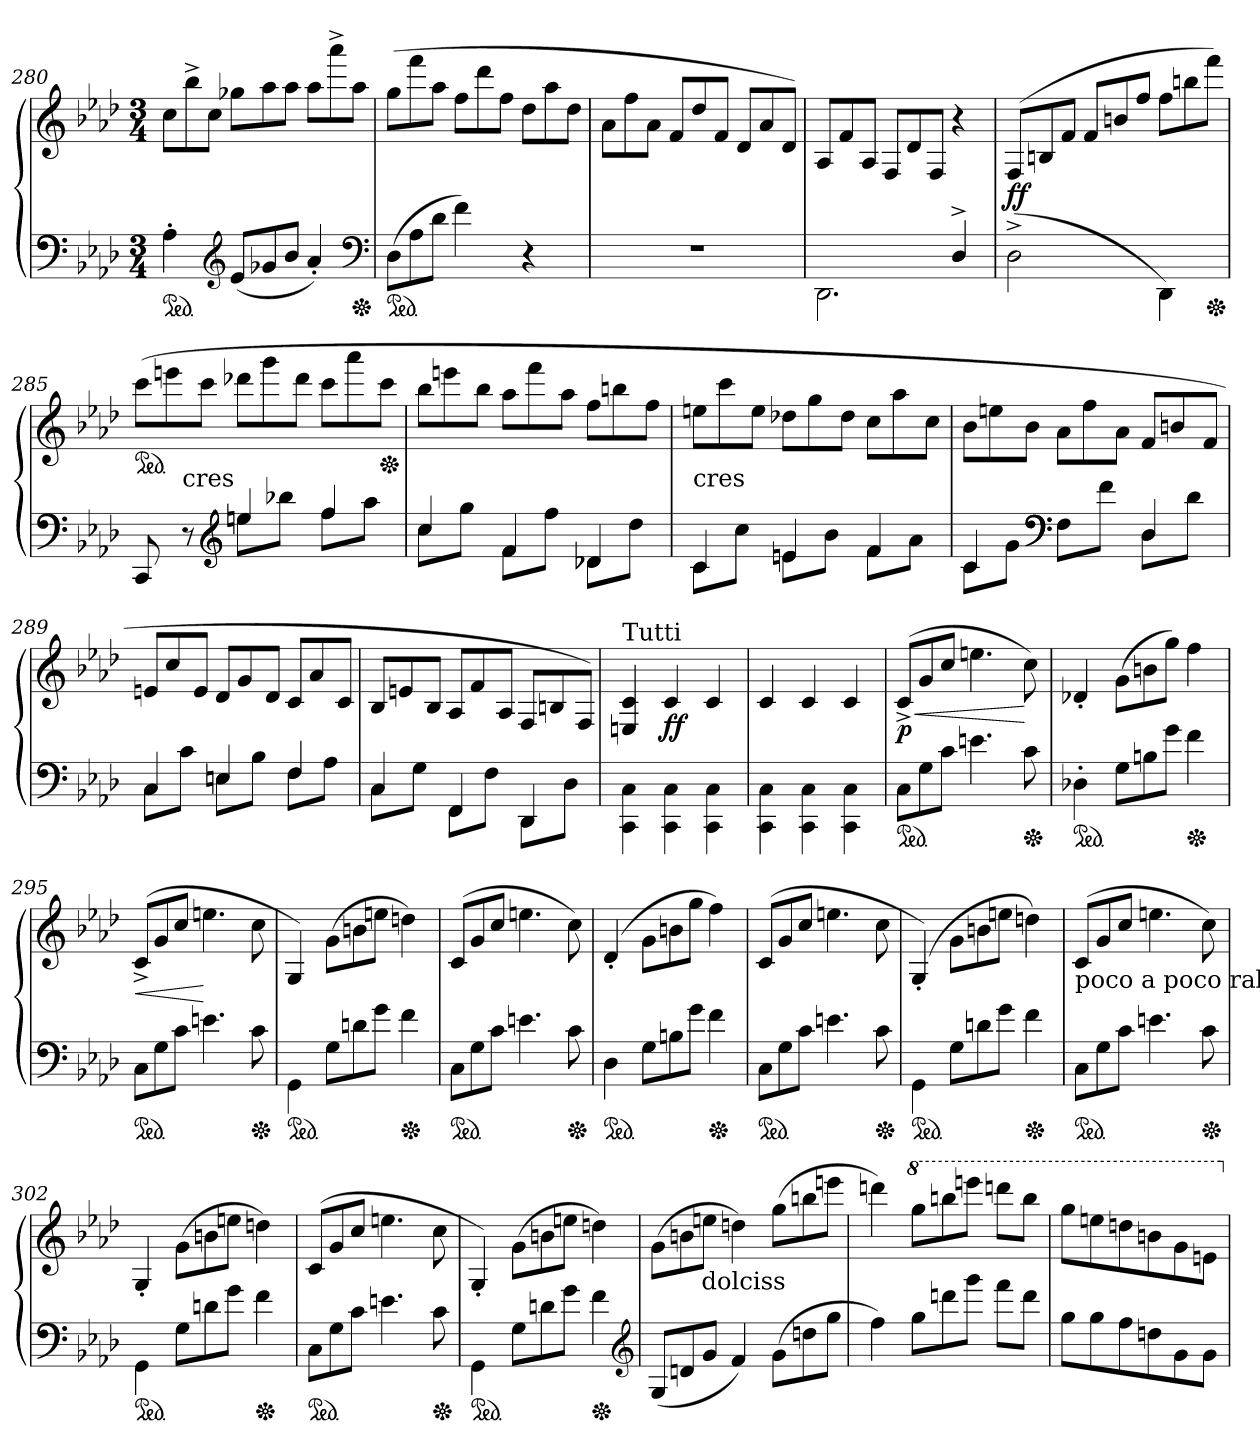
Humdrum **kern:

**kern	**kern	**dynam
*part1	*part1	*part1
*staff2	*staff1	*staff1/2
*clefF4	*clefG2	*
*k[b-e-a-d-]	*k[b-e-a-d-]	*
*M3/4	*M3/4	*
*	*Xtuplet	*
*ped	*	*
=280	=280	=280
4A-'>	12ccL	.
.	12bb-^>	.
.	12ccJ	.
*clefG2	*	*
*Xtuplet	*	*
(<12e-L	12gg-XL	.
12g-X	12aa-	.
12b-J	12aa-J	.
4a-'<)	12aa-L	.
.	12aaa-^<	.
*Xped	*	*
.	12aa-J	.
*clefF4	*	*
=281	=281	=281
*ped	*	*
(>12D-L	(>12ggL	.
12A-	12fff	.
12d-J	12aa-J	.
4f)	12ffL	.
.	12ddd-	.
.	12ffJ	.
4r	12dd-L	.
.	12aa-	.
.	12dd-J	.
=282	=282	=282
2.rF	12a-L	.
.	12ff	.
.	12a-J	.
.	12fL	.
.	12dd-	.
.	12fJ	.
.	12d-L	.
.	12a-	.
.	12d-J)	.
=283	=283	=283
*^	*	*
4ryy	2.DD-	12A-/L	.
.	.	12f\	.
.	.	12A-/J	.
4ryy	.	12F/L	.
.	.	12d-/	.
.	.	12F/J	.
4D-^>	.	4r	.
*v	*v	*	*
=284	=284	=284
(>2D-^<	(>12F/L	ff
.	12Bn/	.
.	12f\J	.
.	12f/L	.
.	12bn	.
.	12ffJ	.
4DD-\)	12ffL	.
.	12bbn	.
*Xped	*	*
.	12fffJ)	.
=285	=285	=285
*^	*^	*
*	*	*ped	*	*
4ryy	8CC/	(>12cccL	8ryy	.
.	.	12eeen	.	.
!	!	!	!LO:TX:c:t=cres	!
.	8r	.	2ryy	.
.	.	12cccJ	.	.
*clefG2	*	*	*	*
4een	8eenL	12ddd-XL	.	.
.	.	12ggg	.	.
.	8bb-XJ	.	.	.
.	.	12ddd-J	.	.
4ff	8ffL	12cccL	.	.
.	.	12aaa-	.	.
.	8aa-J	.	8ryy	.
*	*	*Xped	*	*
.	.	12cccJ	.	.
*	*	*v	*v	*
=286	=286	=286	=286
4cc/	8cc\L	12bb-L	.
.	.	12eeen	.
.	8ggJ	.	.
.	.	12bb-J	.
4f/	8f\L	12aa-L	.
.	.	12fff	.
.	8ffJ	.	.
.	.	12aa-J	.
4d-X/	8d-X\L	12ffL	.
.	.	12bbn	.
.	8dd-J	.	.
.	.	12ffJ	.
=287	=287	=287	=287
!	!	!LO:TX:c:t=cres	!
4c/	8c\L	12eenL	.
.	.	12ccc	.
.	8ccJ	.	.
.	.	12eeJ	.
4en/	8en\L	12dd-XL	.
.	.	12gg	.
.	8b-J	.	.
.	.	12dd-J	.
4f/	8f\L	12ccL	.
.	.	12aa-	.
.	8a-J	.	.
.	.	12ccJ	.
=288	=288	=288	=288
4c/	8c\L	12b-L	.
.	.	12een	.
.	8gJ	.	.
.	.	12b-J	.
*clefF4	*	*	*
4ryy	8FL	12a-L	.
.	.	12ff	.
.	8fJ	.	.
.	.	12a-J	.
4D-/	8D-\L	12fL	.
.	.	12bn	.
.	8d-J	.	.
.	.	12fJ	.
=289	=289	=289	=289
4C/	8C\L	12enL	.
.	.	12cc	.
.	8cJ	.	.
.	.	12eJ	.
4En/	8En\L	12d-L	.
.	.	12g	.
.	8B-J	.	.
.	.	12d-J	.
4F/	8F\L	12cL	.
.	.	12a-	.
.	8A-J	.	.
.	.	12cJ	.
=290	=290	=290	=290
4C/	8C\L	12B-L	.
.	.	12en	.
.	8GJ	.	.
.	.	12B-J	.
4FF/	8FF\L	12A-L	.
.	.	12f	.
.	8FJ	.	.
.	.	12A-J	.
4DD-/	8DD-\L	12F/L	.
.	.	12Bn/	.
.	8D-J	.	.
.	.	12F/J)	.
*v	*v	*	*
=291	=291	=291
!	!LO:TX:a:t=Tutti	!
4CC\ 4C\	4En/ 4c/	.
4CC!\ 4C!\	4c!/	ff
4CC!\ 4C!\	4c!/	.
=292	=292	=292
4CC!\ 4C!\	4c!/	.
4CC!\ 4C!\	4c!/	.
4CC!\ 4C!\	4c!/	.
=293	=293	=293
*ped	*	*
12CL	(>12c^>L	< p
12G	12g	.
12cJ	12ccJ	.
4.en	4.een	.
*Xped	*	*
8c	8cc)	[
=294	=294	=294
*ped	*	*
4D-X'>	4d-X'<	.
12GL	(>12gL	.
12Bn	12bn	.
12gJ	12ggJ)	.
*Xped	*	*
4f	4ff	.
=295	=295	=295
*ped	*	*
12CL	(>12c^>L	<
12G	12g	.
12cJ	12ccJ	.
4.en	4.een	[
*Xped	*	*
8c	8cc	.
=296	=296	=296
*ped	*	*
4GG\	4G/)	.
12GL	(>12gL	.
12dn	12bn	.
12gJ	12eenJ	.
*Xped	*	*
4f	4ddn)	.
=297	=297	=297
*ped	*	*
12CL	(>12cL	.
12G	12g	.
12cJ	12ccJ	.
4.en	4.een	.
*Xped	*	*
8c	8cc)	.
=298	=298	=298
*ped	*	*
4D-	(>4d-'<	.
12GL	12gL	.
12Bn	12bn	.
12gJ	12ggJ	.
*Xped	*	*
4f	4ff)	.
=299	=299	=299
*ped	*	*
12CL	(>12cL	.
12G	12g	.
12cJ	12ccJ	.
4.en	4.een	.
*Xped	*	*
8c	8cc	.
=300	=300	=300
*ped	*	*
4GG\	(>4G'>/)	.
12GL	12gL	.
12dn	12bn	.
12gJ	12eenJ	.
*Xped	*	*
4f	4ddn)	.
=301	=301	=301
!	!LO:TX:b:t=poco a poco rall	!
*ped	*	*
12CL	(>12cL	.
12G	12g	.
12cJ	12ccJ	.
4.en	4.een	.
*Xped	*	*
8c	8cc)	.
=302	=302	=302
*ped	*	*
4GG\	4G'>/	.
12GL	(>12gL	.
12dn	12bn	.
12gJ	12eenJ	.
*Xped	*	*
4f	4ddn)	.
=303	=303	=303
*ped	*	*
12CL	(>12cL	.
12G	12g	.
12cJ	12ccJ	.
4.en	4.een	.
*Xped	*	*
8c	8cc	.
=304	=304	=304
*ped	*	*
4GG\	4G'>/)	.
12GL	(>12gL	.
12dn	12bn	.
12gJ	12eenJ	.
*Xped	*	*
4f	4ddn)	.
*clefG2	*	*
=305	=305	=305
(<12GL	(>12gL	.
12dn	12bn	.
!	!LO:TX:b:t=dolciss	!
12gJ	12eenJ	.
4f)	4ddn)	.
(>12gL	(>12ggL	.
12ddn	12bbn	.
12ggJ	12eeenJ	.
=306	=306	=306
4ff)	4dddn)	.
*	*8va	*
12ggL	12gggL	.
12dddn	12bbbn	.
12gggJ	12eeeenJ	.
8fffL	8ddddnL	.
8dddJ	8bbbJ	.
=307	=307	=307
8ggL	8gggL	.
8gg	8eeen	.
8ff	8dddn	.
8ddn	8bbn	.
8g	8gg	.
8gJ	8eenJ	.
*	*X8va	*
=	=	=
*-	*-	*-
